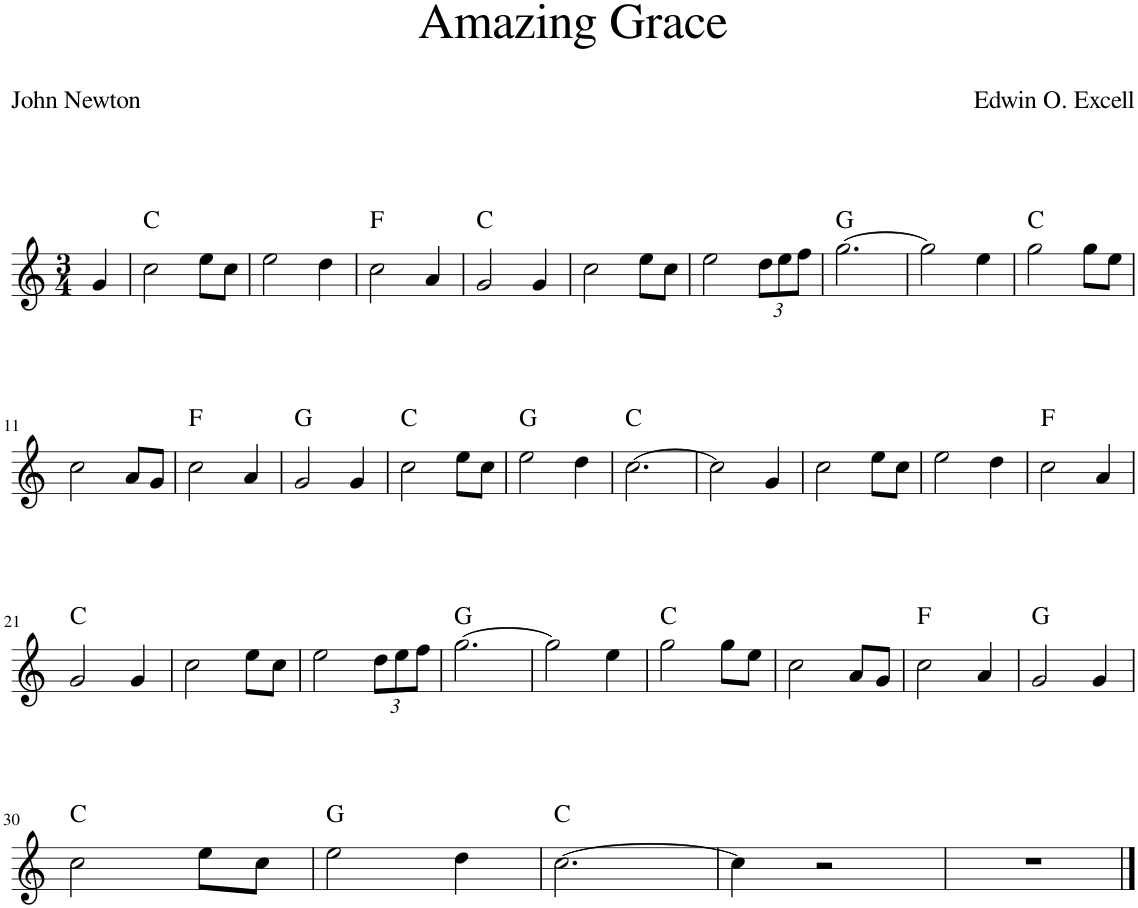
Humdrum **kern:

**kern	**harte
*part1	*part1
*staff1	*
*I"Piano	*
*I'Pno.	*
*clefG2	*
*k[]	*
*M3/4	*
=1	=1
4g/	.
=2	=2
2cc\	C:maj
8ee\L	.
8cc\J	.
=3	=3
2ee\	.
4dd\	.
=4	=4
2cc\	F:maj
4a/	.
=5	=5
2g/	C:maj
4g/	.
=6	=6
2cc\	.
8ee\L	.
8cc\J	.
=7	=7
2ee\	.
*Xbrackettup	*
12dd\L	.
12ee\	.
12ff\J	.
=8	=8
[2.gg\	G:maj
=9	=9
2gg\]	.
4ee\	.
=10	=10
2gg\	C:maj
8gg\L	.
8ee\J	.
!!LO:LB:g=z
=11	=11
2cc\	.
8a/L	.
8g/J	.
=12	=12
2cc\	F:maj
4a/	.
=13	=13
2g/	G:maj
4g/	.
=14	=14
2cc\	C:maj
8ee\L	.
8cc\J	.
=15	=15
2ee\	G:maj
4dd\	.
=16	=16
[2.cc\	C:maj
=17	=17
2cc\]	.
4g/	.
=18	=18
2cc\	.
8ee\L	.
8cc\J	.
=19	=19
2ee\	.
4dd\	.
=20	=20
2cc\	F:maj
4a/	.
!!LO:LB:g=z
=21	=21
2g/	C:maj
4g/	.
=22	=22
2cc\	.
8ee\L	.
8cc\J	.
=23	=23
2ee\	.
12dd\L	.
12ee\	.
12ff\J	.
=24	=24
[2.gg\	G:maj
=25	=25
2gg\]	.
4ee\	.
=26	=26
2gg\	C:maj
8gg\L	.
8ee\J	.
=27	=27
2cc\	.
8a/L	.
8g/J	.
=28	=28
2cc\	F:maj
4a/	.
=29	=29
2g/	G:maj
4g/	.
!!LO:LB:g=z
=30	=30
2cc\	C:maj
8ee\L	.
8cc\J	.
=31	=31
2ee\	G:maj
4dd\	.
=32	=32
[2.cc\	C:maj
=33	=33
4cc\]	.
2r	.
=34	=34
2.r	.
==	==
*-	*-
